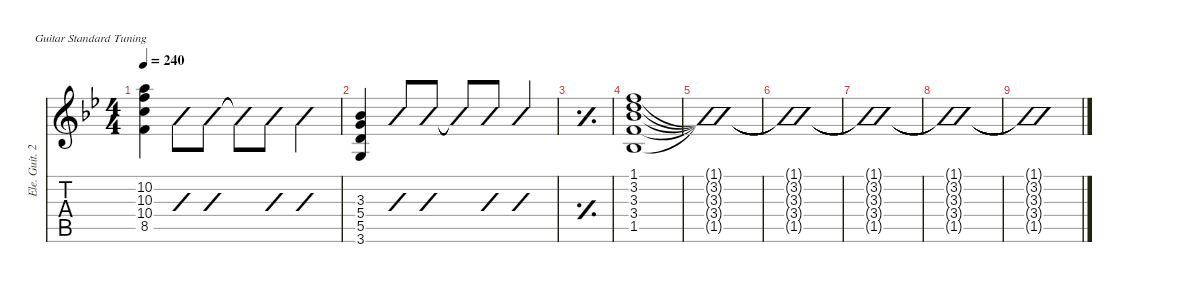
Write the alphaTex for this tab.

\defaultSystemsLayout 4
\hideDynamics
\bracketExtendMode nobrackets
\otherSystemsTrackNameOrientation horizontal
\track ("Ele. Guit. 2" "Ele. Guit. 2") {defaultSystemsLayout 4 instrument distortionguitar}
\staff {score tabs}
\tuning (E4 B3 G3 D3 A2 E2)
\ts (4 4)
\tempo 240
\clef g2
\scale
0.945263
\ks bb
(8.5{acc forcenatural} 10.4{acc forcenatural} 10.3{acc forcenatural} 10.2{acc forcenatural}).4{dy f beam Down} (8.5{acc forcenatural} 10.4{acc forcenatural} 10.3{acc forcenatural} 10.2{acc forcenatural}).8{slashed beam Down} (8.5{acc forcenatural} 10.4{acc forcenatural} 10.3{acc forcenatural} 10.2{acc forcenatural}).8{slashed beam Down} (8.5{t acc forcenatural} 10.4{t acc forcenatural} 10.3{t acc forcenatural} 10.2{t acc forcenatural}).8{slashed beam Down} (8.5{acc forcenatural} 10.4{acc forcenatural} 10.3{acc forcenatural} 10.2{acc forcenatural}).8{slashed beam Down} (8.5{acc forcenatural} 10.4{acc forcenatural} 10.3{acc forcenatural} 10.2{acc forcenatural}).4{slashed beam Down} |
\scale
0.945263 (3.6{acc forcenatural} 5.5{acc forcenatural} 5.4{acc forcenatural} 3.3{acc b}).4{beam Up} (3.6{acc forcenatural} 5.5{acc forcenatural} 5.4{acc forcenatural} 3.3{acc b}).8{slashed beam Up} (3.6{acc forcenatural} 5.5{acc forcenatural} 5.4{acc forcenatural} 3.3{acc b}).8{slashed beam Up} (3.6{t acc forcenatural} 5.5{t acc forcenatural} 5.4{t acc forcenatural} 3.3{t acc b}).8{slashed beam Up} (3.6{acc forcenatural} 5.5{acc forcenatural} 5.4{acc forcenatural} 3.3{acc b}).8{slashed beam Up} (3.6{acc forcenatural} 5.5{acc forcenatural} 5.4{acc forcenatural} 3.3{acc b}).4{slashed beam Up} |
\simile simple
\scale
0.945263 |
\simile none
\scale
1.16421 (3.2{acc forcenatural} 1.1{acc forcenatural} 3.3{acc b} 3.4{acc forcenatural} 1.5{acc b}).1{dy mp beam Up} |
\scale
0.945263 (3.2{t acc forcenatural} 1.1{t acc forcenatural} 3.3{t acc b} 3.4{t acc forcenatural} 1.5{t acc b}).1{slashed beam Up} |
\scale
0.945263 (3.2{t acc forcenatural} 1.1{t acc forcenatural} 3.3{t acc b} 3.4{t acc forcenatural} 1.5{t acc b}).1{slashed beam Up} |
\scale
0.945263 (3.2{t acc forcenatural} 1.1{t acc forcenatural} 3.3{t acc b} 3.4{t acc forcenatural} 1.5{t acc b}).1{slashed beam Up} |
\scale
1.17981 (3.2{t acc forcenatural} 1.1{t acc forcenatural} 3.3{t acc b} 3.4{t acc forcenatural} 1.5{t acc b}).1{slashed beam Up} |
\scale
0.820187 (3.2{t acc forcenatural} 1.1{t acc forcenatural} 3.3{t acc b} 3.4{t acc forcenatural} 1.5{t acc b}).1{slashed beam Up}
